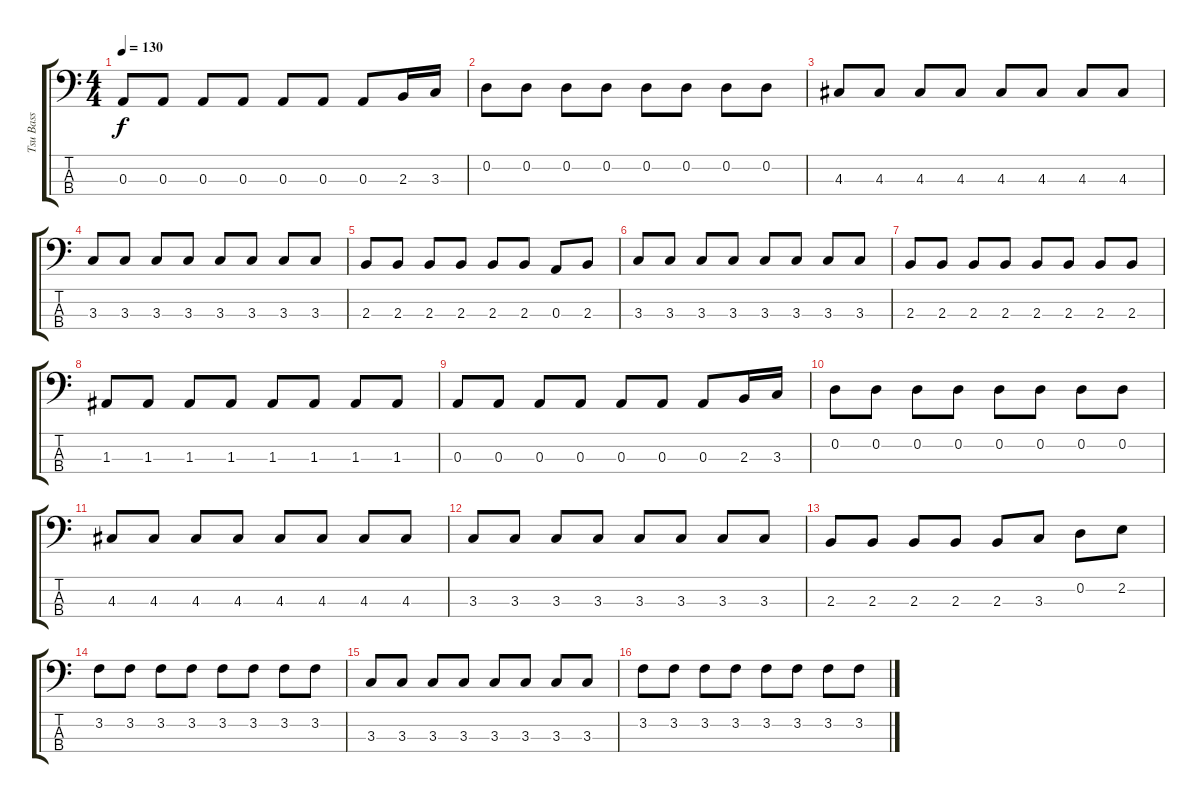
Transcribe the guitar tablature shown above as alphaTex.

\track ("Tsu Bass" "Tsu Bass") {instrument synthbass2}
\staff {score tabs}
\tuning (G2 D2 A1 E1) {hide}
\ts (4 4)
\tempo 130
\clef f4
\ks c
0.3.8{dy f} 0.3.8 0.3.8 0.3.8 0.3.8 0.3.8 0.3.8 2.3.16 3.3.16 |
0.2.8 0.2.8 0.2.8 0.2.8 0.2.8 0.2.8 0.2.8 0.2.8 |
4.3.8 4.3.8 4.3.8 4.3.8 4.3.8 4.3.8 4.3.8 4.3.8 |
3.3.8 3.3.8 3.3.8 3.3.8 3.3.8 3.3.8 3.3.8 3.3.8 |
2.3.8 2.3.8 2.3.8 2.3.8 2.3.8 2.3.8 0.3.8 2.3.8 |
3.3.8 3.3.8 3.3.8 3.3.8 3.3.8 3.3.8 3.3.8 3.3.8 |
2.3.8 2.3.8 2.3.8 2.3.8 2.3.8 2.3.8 2.3.8 2.3.8 |
1.3.8 1.3.8 1.3.8 1.3.8 1.3.8 1.3.8 1.3.8 1.3.8 |
0.3.8 0.3.8 0.3.8 0.3.8 0.3.8 0.3.8 0.3.8 2.3.16 3.3.16 |
0.2.8 0.2.8 0.2.8 0.2.8 0.2.8 0.2.8 0.2.8 0.2.8 |
4.3.8 4.3.8 4.3.8 4.3.8 4.3.8 4.3.8 4.3.8 4.3.8 |
3.3.8 3.3.8 3.3.8 3.3.8 3.3.8 3.3.8 3.3.8 3.3.8 |
2.3.8 2.3.8 2.3.8 2.3.8 2.3.8 3.3.8 0.2.8 2.2.8 |
3.2.8 3.2.8 3.2.8 3.2.8 3.2.8 3.2.8 3.2.8 3.2.8 |
3.3.8 3.3.8 3.3.8 3.3.8 3.3.8 3.3.8 3.3.8 3.3.8 |
3.2.8 3.2.8 3.2.8 3.2.8 3.2.8 3.2.8 3.2.8 3.2.8
